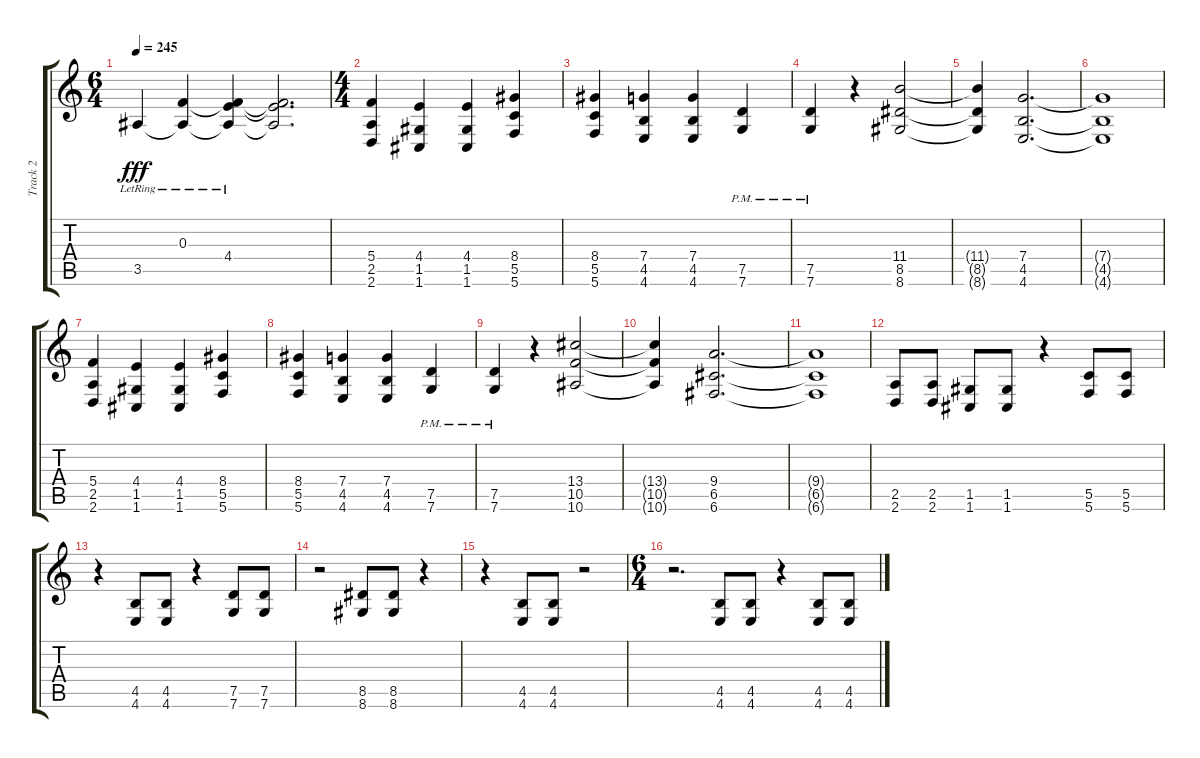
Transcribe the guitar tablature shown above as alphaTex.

\track ("Track 2" "Track 2") {instrument distortionguitar}
\staff {score tabs}
\tuning (D4 A3 F3 C3 G2 C2) {hide}
\ts (6 4)
\tempo 245
\clef g2
\ks c
3.5{lr}.4{dy fff} (0.3{lr} 3.5{t}).4 (0.3{t} 4.4{lr} 3.5{t}).4 (0.3{t} 4.4{t} 3.5{t}).2{d} |
\ts (4 4)
(5.4 2.5 2.6).4 (4.4 1.5 1.6).4 (4.4 1.5 1.6).4 (8.4 5.5 5.6).4 |
(8.4 5.5 5.6).4 (7.4 4.5 4.6).4 (7.4 4.5 4.6).4 (7.5{pm} 7.6{pm}).4 |
(7.5{pm} 7.6{pm}).4 r.4 (11.4 8.5 8.6).2 |
(11.4{t} 8.5{t} 8.6{t}).4 (7.4 4.5 4.6).2{d} |
(7.4{t} 4.5{t} 4.6{t}).1 |
(5.4 2.5 2.6).4 (4.4 1.5 1.6).4 (4.4 1.5 1.6).4 (8.4 5.5 5.6).4 |
(8.4 5.5 5.6).4 (7.4 4.5 4.6).4 (7.4 4.5 4.6).4 (7.5{pm} 7.6{pm}).4 |
(7.5{pm} 7.6{pm}).4 r.4 (13.4 10.5 10.6).2 |
(13.4{t} 10.5{t} 10.6{t}).4 (9.4 6.5 6.6).2{d} |
(9.4{t} 6.5{t} 6.6{t}).1 |
(2.5 2.6).8 (2.5 2.6).8 (1.5 1.6).8 (1.5 1.6).8 r.4 (5.5 5.6).8 (5.5 5.6).8 |
r.4 (4.5 4.6).8 (4.5 4.6).8 r.4 (7.5 7.6).8 (7.5 7.6).8 |
r.2 (8.5 8.6).8 (8.5 8.6).8 r.4 |
r.4 (4.5 4.6).8 (4.5 4.6).8 r.2 |
\ts (6 4)
r.2{d} (4.5 4.6).8 (4.5 4.6).8 r.4 (4.5 4.6).8 (4.5 4.6).8
